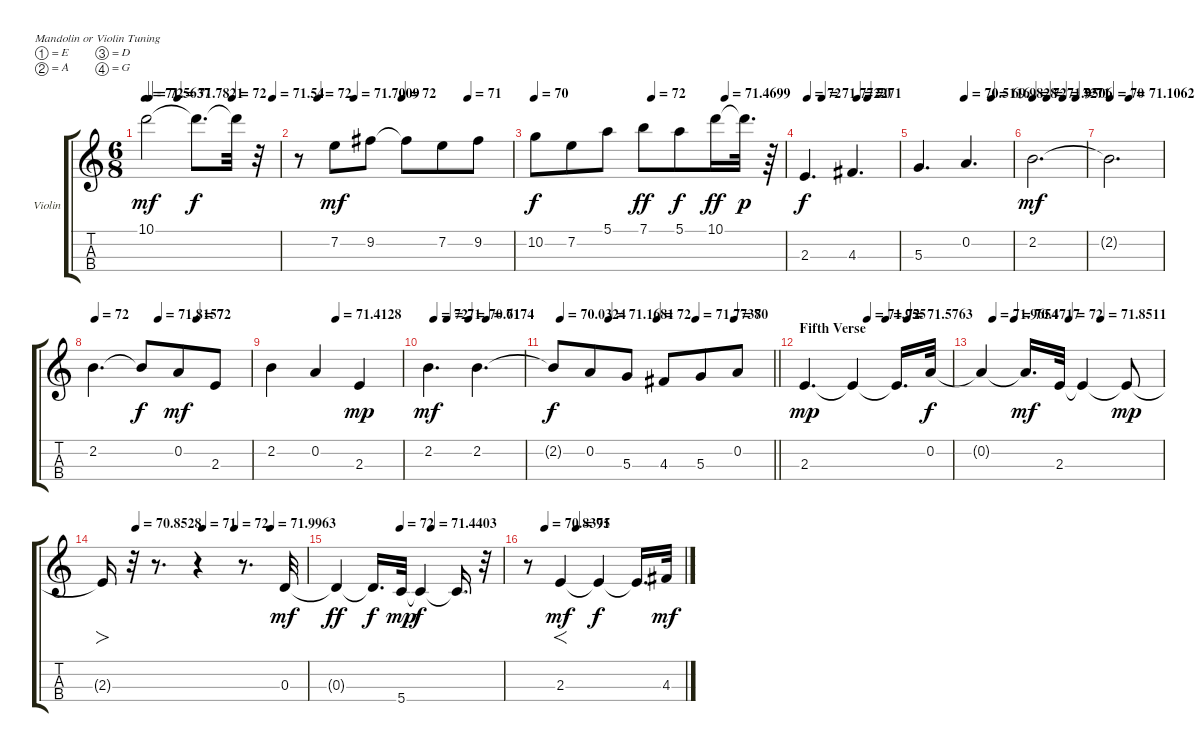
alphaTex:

\bracketExtendMode groupsimilarinstruments
\firstSystemTrackNameOrientation horizontal
\otherSystemsTrackNameOrientation horizontal
\track ("Violin " "Violin") {instrument violin}
\staff {score tabs}
\tuning (E5 A4 D4 G3)
\ts (6 8)
\tempo
71.5637
\tempo (72 0.03125)
\tempo (71.7821 0.24375)
\tempo (72 0.65)
\tempo (71.54 0.95)
\accidentals auto
\clef g2
\ottava regular
\simile none
\scale
0.333333
\ks c
10.1.2{dy mf} 10.1{t}.8{d dy f} 10.1{t}.32 r.32 |
\tempo (72 0.09375)
\tempo (71.7009 0.2625)
\tempo (72 0.4875)
\tempo (71 0.79375)
\scale
0.333333 r.8 7.2.8{dy mf} 9.2.8 9.2{t}.8 7.2.8 9.2.8 |
\tempo 70
\tempo (72 0.46875)
\tempo (71.4699 0.7625)
\scale
0.333333 10.2.8{dy f} 7.2.8 5.1.8 7.1.8{dy ff} 5.1.8{dy f} 10.1.16{dy ff} 10.1{t}.32{d dy p} r.64 |
\tempo (72 0.0375)
\tempo (71.7722 0.19375)
\tempo (70 0.5625)
\tempo (71 0.675)
\scale
0.333333 2.3.4{d dy f} 4.3.4{d} |
\tempo (70.5116 0.49375)
\tempo (69.9828 0.78125)
\scale
0.333333 5.3.4{d} 0.2.4{d} |
\tempo (72 0.025)
\tempo (71.9506 0.2875)
\tempo (72 0.58125)
\tempo (71 0.825)
\scale
0.333333 2.2.2{d dy mf} |
\tempo (70 0.04375)
\tempo (71.1062 0.3875)
\scale
0.333333 2.2{t}.2{d} |
\tempo (72 0.01875)
\tempo (71.8157 0.41875)
\tempo (72 0.6625)
\scale
0.333333 2.2.4{d} 2.2{t}.8{dy f} 0.2.8{dy mf} 2.3.8 |
\tempo (71.4128 0.5)
\scale
0.333333 2.2.4 0.2.4 2.3.4{dy mp} |
\tempo (72 0.06875)
\tempo (71 0.20625)
\tempo (70.6174 0.43125)
\tempo (71 0.6125)
\scale
0.333333 2.2.4{d dy mf} 2.2.4{d} |
\tempo (70.0324 0.0375)
\tempo (71.1681 0.25625)
\tempo (72 0.475)
\tempo (71.7738 0.65)
\tempo (70 0.825)
\scale
0.333333
\barLineRight lightlight
2.2{t}.8{dy f} 0.2.8 5.3.8 4.3.8 5.3.8 0.2.8 |
\section ("" "Fifth Verse")
\tempo (71.955 0.43125)
\tempo (72 0.55625)
\tempo (71.5763 0.7)
\scale
0.333333 2.3.4{d dy mp} 2.3{t}.4 2.3{t}.16{d} 0.2.32{dy f} |
\tempo (71.9654 0.06875)
\tempo (70.4717 0.1875)
\tempo (72 0.4875)
\tempo (71.8511 0.6625)
\scale
0.333333 0.2{t}.4 0.2{t}.16{d dy mf} 2.3.32 2.3{t}.4 2.3{t}.8{dy mp} |
\tempo (70.8528 0.16875)
\tempo (71 0.49375)
\tempo (72 0.65)
\tempo (71.9963 0.825)
\scale
0.333333 2.3{t}.16{fo} r.32 r.8{d} r.4 r.8{d} 0.3.32{dy mf} |
\tempo (72 0.3875)
\tempo (71.4403 0.575)
\scale
0.333333 0.3{t}.4{dy ff} 0.3{t}.16{d dy f} 5.4.32{dy mp} 5.4{t}.4{dy f} 5.4{t}.16{d} r.32 |
\tempo (70.8395 0.1125)
\tempo (71 0.3125)
\scale
0.333333 r.8 2.3.4{f dy mf} 2.3{t}.4{dy f} 2.3{t}.16{d} 4.3.32{dy mf}
